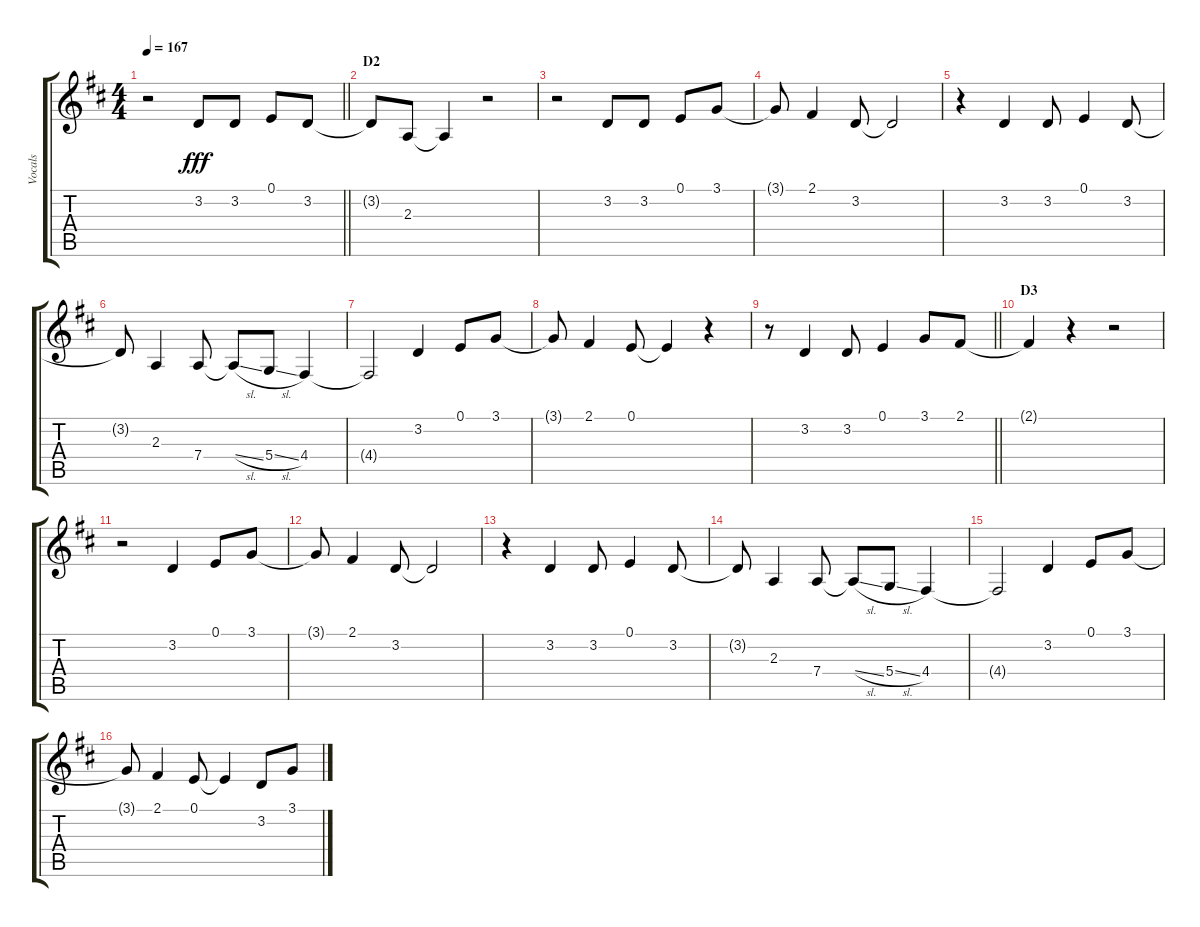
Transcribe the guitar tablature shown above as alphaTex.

\track ("Vocals" "Vocals") {instrument voiceoohs}
\staff {score tabs}
\tuning (E4 B3 G3 D3 A2 E2) {hide}
\ts (4 4)
\tempo 167
\clef g2
\barLineRight lightlight
\ks d
r.2{dy fff} 3.2.8 3.2.8 0.1.8 3.2.8 |
\section ("" "D2")
3.2{t}.8 2.3.8 2.3{t}.4 r.2 |
r.2 3.2.8 3.2.8 0.1.8 3.1.8 |
3.1{t}.8 2.1.4 3.2.8 3.2{t}.2 |
r.4 3.2.4 3.2.8 0.1.4 3.2.8 |
3.2{t}.8 2.3.4 7.4.8 7.4{sl t}.8 5.4{sl}.8 4.4.4 |
4.4{t}.2 3.2.4 0.1.8 3.1.8 |
3.1{t}.8 2.1.4 0.1.8 0.1{t}.4 r.4 |
\barLineRight lightlight
r.8 3.2.4 3.2.8 0.1.4 3.1.8 2.1.8 |
\section ("" "D3")
2.1{t}.4 r.4 r.2 |
r.2 3.2.4 0.1.8 3.1.8 |
3.1{t}.8 2.1.4 3.2.8 3.2{t}.2 |
r.4 3.2.4 3.2.8 0.1.4 3.2.8 |
3.2{t}.8 2.3.4 7.4.8 7.4{sl t}.8 5.4{sl}.8 4.4.4 |
4.4{t}.2 3.2.4 0.1.8 3.1.8 |
3.1{t}.8 2.1.4 0.1.8 0.1{t}.4 3.2.8 3.1.8
